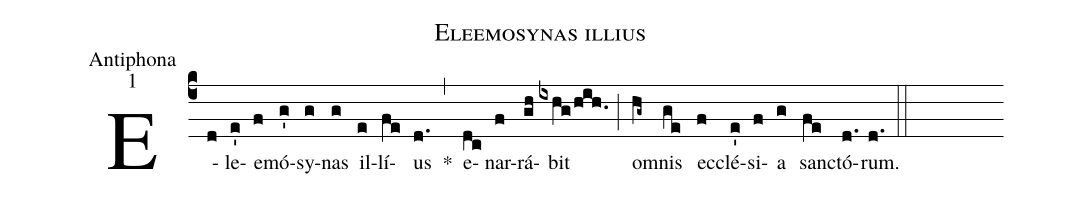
name:Eleemosynas illius;
office-part:Antiphona;
mode:1;
%%
(c4) E(d)le(e')e(f)mó(g')sy(g)nas(g) il(e)lí(fe)us(d.) *(,) e(dc)nar(f)rá(gh)bit(ixhg/hih.) (;) o(hg~)mnis(ge) ec(f)clé(e')si(f)a(g) san(fe)ctó(d.)rum.(d.) (::)
